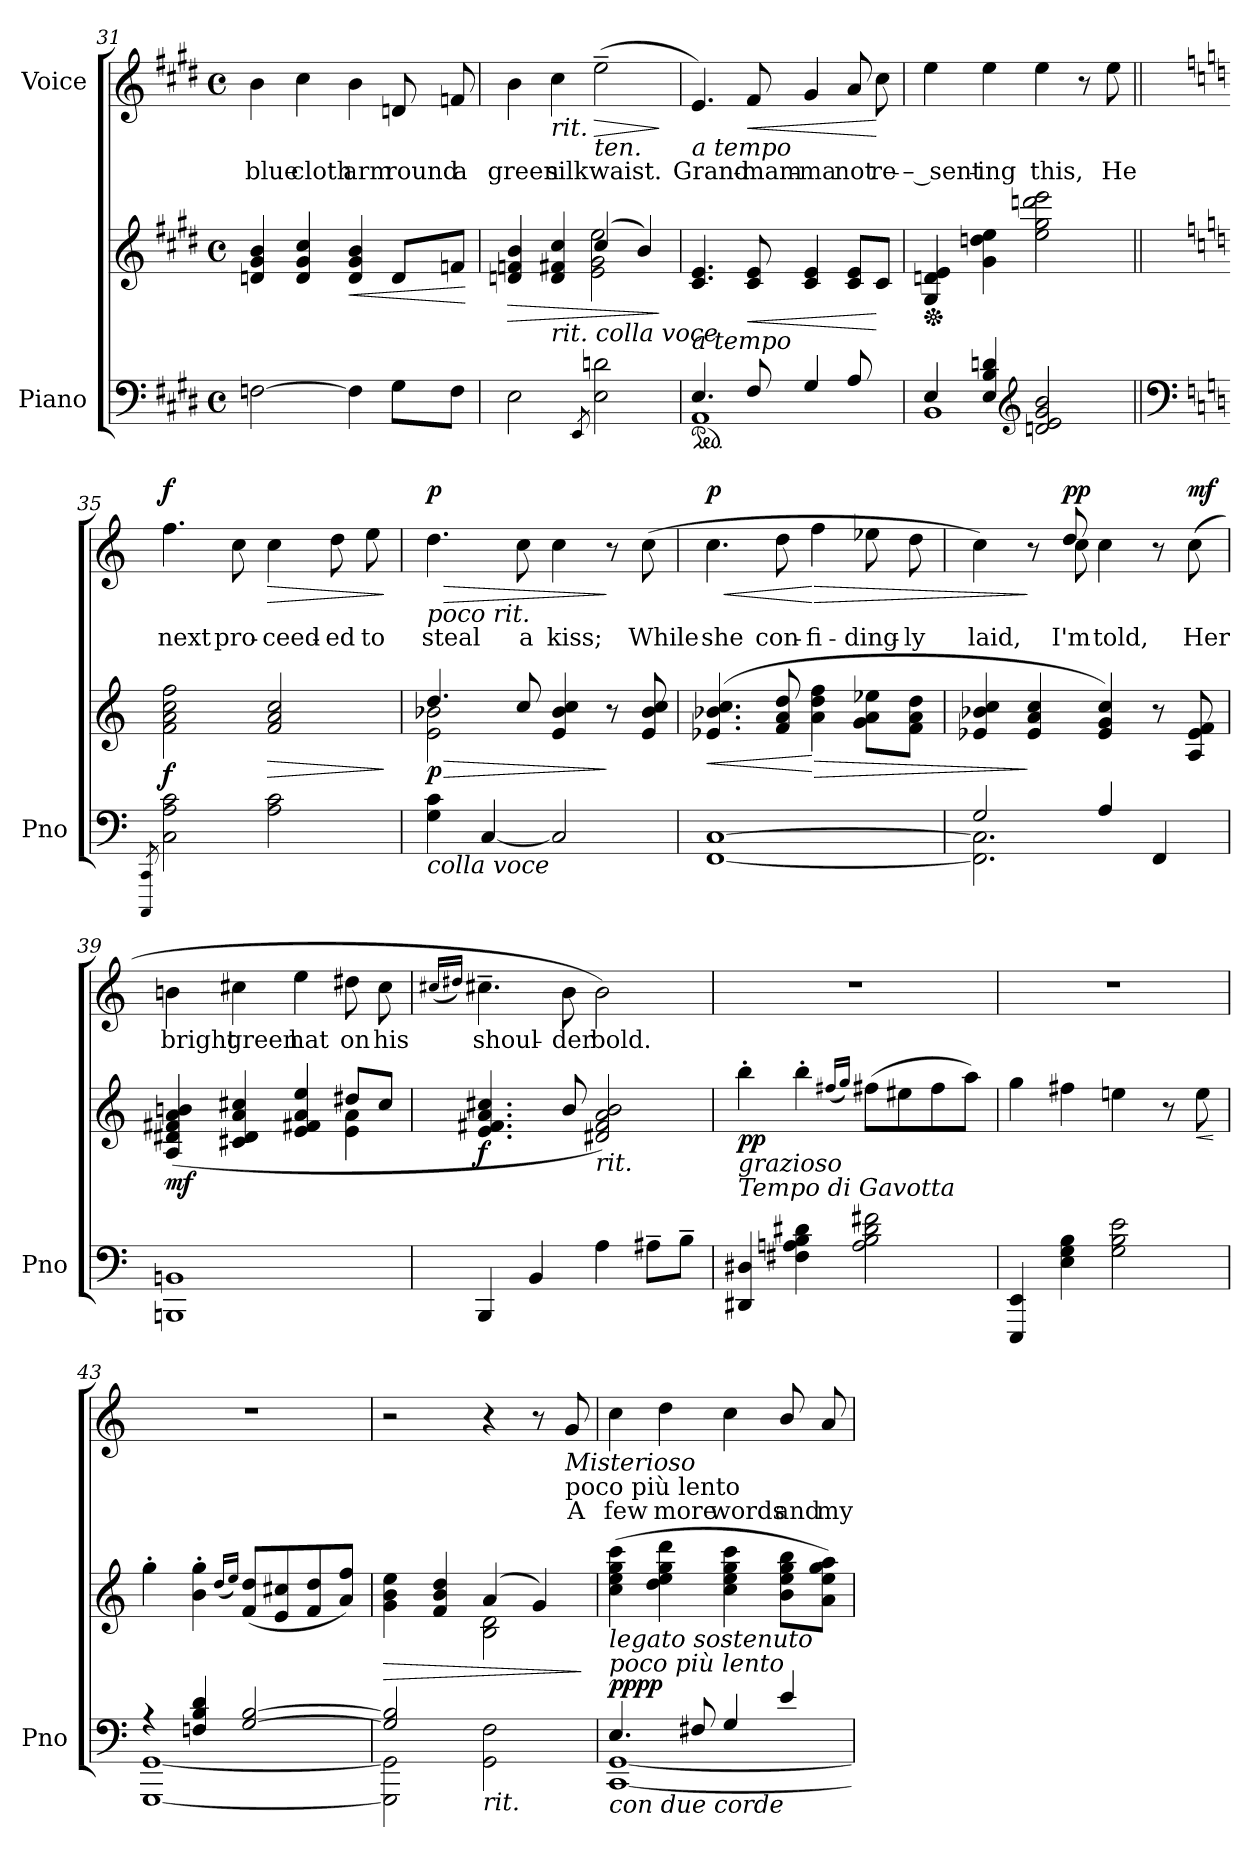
**kern	**kern	**dynam	**kern	**text	**dynam
*part2	*part2	*part2	*part1	*part1	*part1
*staff3	*staff2	*staff2/3	*staff1	*staff1	*staff1
*I"Piano	*	*	*I"Voice	*	*
*I'Pno	*	*	*	*	*
!!LO:LB:g=z
*clefF4	*clefG2	*	*clefG2	*	*
*k[f#c#g#d#]	*k[f#c#g#d#]	*	*k[f#c#g#d#]	*	*
*M4/4	*M4/4	*	*M4/4	*	*
*met(c)	*met(c)	*	*met(c)	*	*
=31	=31	=31	=31	=31	=31
!	!	!	!	!LO:LY:b	!
[2Fn\	4dn/ 4g#/ 4b/	.	4b\	blue	.
!	!	!	!	!LO:LY:b	!
.	4d/ 4g#/ 4cc#/	.	4cc#\	cloth	.
!	!	!LO:HP:b	!	!LO:LY:b	!
4F\]	4d/ 4g#/ 4b/	<	4b\	arm	.
!	!	!	!	!LO:LY:b	!
8G#\L	8d/L	.	8dn/	round	.
!	!	!	!	!LO:LY:b	!
8F\J	8fn/J	.	8fn/	a	.
.	.	[	.	.	.
=32	=32	=32	=32	=32	=32
!	!	!LO:HP:b	!	!LO:LY:b	!
*	*^	*	*	*	*
2E\	4dn/ 4fn/ 4b/	2ryy	>	4b\	green	.
!	!	!	!	!LO:TX:b:i:t=rit.	!	!
!	!LO:TX:b:i:t=rit. colla voce	!	!	!	!	!
!	!	!	!	!	!LO:LY:b	!
.	4d/ 4f#X/ 4cc#/	.	.	4cc#\	silk	.
8qEE/	.	.	.	.	.	.
!	!	!	!	!LO:TX:b:i:t=ten.	!	!
!	!	!	!	!	!LO:LY:b	!LO:HP:b
2E\ 2dn\	(4cc#/	2e\ 2g#\ 2ee\	.	(2ee~\	waist.	>
.	4b/)	.	.	.	.	.
*	*v	*v	*	*	*	*
.	.	]	.	.	]
=33	=33	=33	=33	=33	=33
*ped	*	*	*	*	*
*^	*^	*	*	*	*
!	!	!	!	!	!LO:TX:b:i:t=a tempo	!	!
!	!	!LO:TX:b:i:t=a tempo	!	!	!	!	!
!	!	!	!	!	!	!LO:LY:b	!
4.E/	1AA	4.c#/ 4.e/	2..ryy	.	4.e/)	Grand-	.
!	!	!	!	!LO:HP:b	!	!LO:LY:b	!LO:HP:b
8F#/	.	8c#/ 8e/	.	<	8f#/	-mam-	<
!	!	!	!	!	!	!LO:LY:b	!
4G#/	.	4c#/ 4e/	.	.	4g#/	-ma	.
!	!	!	!	!	!	!LO:LY:b	!
8A/L	.	8c#/ 8e/L	.	.	8a/	not	.
!	!	!	!	!	!	!LO:LY:b	!
8ryy	.	8c#/J	8c#\J	[	8cc#\	re-	[
*	*	*v	*v	*	*	*	*
!!LO:LB:g=z
=34	=34	=34	=34	=34	=34	=34
*	*	*Xped	*	*	*	*
*	*	*^	*	*	*	*
!	!	!	!	!	!	!LO:LY:b	!
*	*	*v	*v	*	*	*	*
4E/	1BB	4G#/ 4dn/ 4e/	.	4ee\	-– sent-	.
!	!	!	!	!	!LO:LY:b	!
4E/ 4B/ 4dn/	.	4g#\ 4ddn\ 4ee\	.	4ee\	-ing	.
*clefG2	*	*	*	*	*	*
!	!	!	!	!	!LO:LY:b	!
2dn/ 2e/ 2g#/ 2b/	.	2ee\ 2gg#\ 2dddn\ 2eee\	.	4ee\	this,	.
.	.	.	.	8r	.	.
!	!	!	!	!	!LO:LY:b	!
.	.	.	.	8ee\	He	.
*v	*v	*	*	*	*	*
=35||	=35||	=35||	=35||	=35||	=35||
*clefF4	*	*	*	*	*
*k[]	*k[]	*	*k[]	*	*
8qCCC/ 8qCC/	.	.	.	.	.
!	!	!LO:DY:b	!	!LO:LY:b	!LO:DY:a
2C\ 2A\ 2c\	2f\ 2a\ 2cc\ 2ff\	f	4.ff\	next	f
!	!	!	!	!LO:LY:b	!
.	.	.	8cc\	pro-	.
!	!	!LO:HP:b	!	!LO:LY:b	!LO:HP:b
2A\ 2c\	2f/ 2a/ 2cc/	>	4cc\	-ceed-	>
!	!	!	!	!LO:LY:b	!
.	.	.	8dd\	-ed	.
!	!	!	!	!LO:LY:b	!
.	.	.	8ee\	to	.
.	.	]	.	.	]
=36	=36	=36	=36	=36	=36
!	!	!	!LO:TX:b:i:t=poco rit.	!	!
!LO:TX:b:i:t=colla voce	!	!	!	!	!
!	!	!LO:HP:b	!	!LO:LY:b	!LO:HP:b
*	*^	*	*	*	*
!	!	!	!LO:DY:n=1:b	!	!	!LO:DY:n=1:a
4G\ 4c\	4.dd/	2e\ 2b-X\	> p	4.dd\	steal	> p
[4C/	.	.	.	.	.	.
!	!	!	!	!	!LO:LY:b	!
.	8cc/	.	.	8cc\	a	.
!	!	!	!	!	!LO:LY:b	!
2C/]	4e/ 4b-/ 4cc/	2ryy	.	4cc\	kiss;	.
.	8r	.	]	8r	.	]
!	!	!	!	!	!LO:LY:b	!
.	8e/ 8b-/ 8cc/	.	.	(8cc\	While	.
*	*v	*v	*	*	*	*
!!LO:PB:g=z
=37	=37	=37	=37	=37	=37
!	!	!LO:HP:b	!	!LO:LY:b	!LO:HP:b
!	!	!	!	!	!LO:DY:n=1:a
[<1FF [1C	(4.e-X/ 4.b-X/ 4.cc/	<	4.cc\	she	< p
!	!	!	!	!LO:LY:b	!
.	8f/ 8a/ 8dd/	.	8dd\	con-	.
!	!	!LO:HP:n=1:b	!	!LO:LY:b	!LO:HP:n=1:b
.	4a\ 4dd\ 4ff\	[ >	4ff\	-fi-	[ >
!	!	!	!	!LO:LY:b	!
.	8g\ 8a\ 8ee-X\L	.	8ee-X\	-ding-	.
!	!	!	!	!LO:LY:b	!
.	8f\ 8a\ 8dd\J	.	8dd\	-ly	.
=38	=38	=38	=38	=38	=38
*^	*	*	*	*	*
!	!	!	!	!	!LO:LY:b	!
*	*	*	*	*^	*	*
2G/	2.FF\] 2.C\]	4e-X/ 4b-X/ 4cc/	.	4cc\)	4.ryy	laid,	.
.	.	4e-/ 4a/ 4cc/	]	8r	.	.	]
!	!	!	!	!	!	!LO:LY:b	!LO:DY:a
.	.	.	.	8dd/	8cc\	I'm	pp
!	!	!	!	!	!	!LO:LY:b	!
4A/	.	4e-/ 4g/ 4cc/)	.	4cc\	2ryy	told,	.
4FF/	4ryy	8r	.	8r	.	.	.
!	!	!	!	!	!	!LO:LY:b	!LO:DY:a
.	.	8A/ 8e-/ 8f/	.	(8cc\	.	Her	mf
*v	*v	*	*	*v	*v	*	*
!!LO:LB:g=z
=39	=39	=39	=39	=39	=39
*	*^	*	*	*	*
!	!	!	!LO:DY:b	!	!LO:LY:b	!
1BBBn 1BBn	(4A/ 4d#X/ 4f#X/ 4a/ 4bn/	2.ryy	mf	4bn\	bright	.
!	!	!	!	!	!LO:LY:b	!
.	4c#X/ 4d#/ 4a/ 4cc#X/	.	.	4cc#X\	green	.
!	!	!	!	!	!LO:LY:b	!
.	4e/ 4f#X/ 4a/ 4ee/	.	.	4ee\	hat	.
!	!	!	!	!	!LO:LY:b	!
.	8dd#X/L	4e\ 4a\	.	8dd#X\	on	.
!	!	!	!	!	!LO:LY:b	!
.	8cc#/J	.	.	8cc#\	his	.
*	*v	*v	*	*	*	*
=40	=40	=40	=40	=40	=40
.	.	.	(16qcc#X/LL	.	.
.	.	.	16qdd#X/JJ)	.	.
!	!	!LO:DY:b	!	!LO:LY:b	!
4BBB/	4.e/ 4.f#X/ 4.a/ 4.cc#X/	f	4.cc#~\	shoul-	.
4BB/	.	.	.	.	.
!	!	!	!	!LO:LY:b	!
.	8b/	.	8b\	-der	.
!	!LO:TX:b:i:t=rit.	!	!	!	!
!	!	!	!	!LO:LY:b	!
4A\	2d#X/ 2f#/ 2a/ 2b/)	.	2b\)	bold.	.
8A#X~\L	.	.	.	.	.
8B~\J	.	.	.	.	.
!!LO:LB:g=z
=41	=41	=41	=41	=41	=41
!	!LO:TX:b:i:t=grazioso	!	!	!	!
!	!LO:TX:b:i:t=Tempo di Gavotta	!	!	!	!
!	!	!LO:DY:b	!	!	!
4DD#X/ 4D#X/	4bb'\	pp	1r	.	.
4F#X\ 4An\ 4B\ 4d#X\	4bb'\	.	.	.	.
.	(16qff#X/LL	.	.	.	.
.	16qgg/JJ)	.	.	.	.
2A\ 2B\ 2d#\ 2f#X\	(8ff#\L	.	.	.	.
.	8ee#X\	.	.	.	.
.	8ff#\	.	.	.	.
.	8aa\J)	.	.	.	.
=42	=42	=42	=42	=42	=42
4EEE/ 4EE/	4gg\	.	1r	.	.
4E\ 4G\ 4B\	4ff#X\	.	.	.	.
2G\ 2B\ 2e\	4een\	.	.	.	.
.	8r	.	.	.	.
!	!	!LO:HP:b	!	!	!
.	8ee\	<	.	.	.
.	.	[	.	.	.
=43	=43	=43	=43	=43	=43
*^	*	*	*	*	*
4r	[1GGG [1GG	4gg'\	.	1r	.	.
4Fni/ 4B/ 4d/	.	4b\' 4gg\'	.	.	.	.
.	.	(16qdd/LL	.	.	.	.
.	.	16qee/JJ)	.	.	.	.
[2G/ [2B/	.	(8f/ 8dd/L	.	.	.	.
.	.	8e/ 8cc#X/	.	.	.	.
.	.	8f/ 8dd/	.	.	.	.
.	.	8a/ 8ff/J)	.	.	.	.
!!LO:LB:g=z
=44	=44	=44	=44	=44	=44	=44
!	!	!	!LO:HP:b	!	!	!
*	*	*^	*	*	*	*
2G/] 2B/]	2GGG\] 2GG\]	4g\ 4b\ 4ee\	2ryy	>	2r	.	.
.	.	4f/ 4b/ 4dd/	.	.	.	.	.
!LO:TX:b:i:t=rit.	!	!	!	!	!	!	!
2GG\ 2F\	2ryy	(4a/	2B\ 2d\	.	4r	.	.
.	.	4g/)	.	.	8r	.	.
!	!	!	!	!	!LO:TX:b:i:t=Misterioso	!	!
!	!	!	!	!	!LO:TX:b:t=poco più lento	!	!
!	!	!	!	!	!	!LO:LY:b	!
.	.	.	.	.	8g/	A	.
*v	*v	*	*	*	*	*	*
*	*v	*v	*	*	*	*
.	.	]	.	.	.
=45	=45	=45	=45	=45	=45
*^	*	*	*	*	*
!	!	!LO:TX:b:i:t=legato sostenuto	!	!	!	!
!	!	!LO:TX:b:i:t=poco più lento	!	!	!	!
!LO:TX:b:i:t=con due corde	!	!	!	!	!	!
!	!	!	!LO:DY:a=2	!	!LO:LY:b	!
!	!	!	!LO:DY:n=1:b	!	!	!
!	!	!	!LO:DY:n=2:a	!	!	!
4.E/	[1CC [1GG	(4cc\ 4ee\ 4gg\ 4ccc\	p p pp	4cc\	few	.
!	!	!	!	!	!LO:LY:b	!
.	.	4dd\ 4ee\ 4gg\ 4ddd\	.	4dd\	more	.
8F#X/	.	.	.	.	.	.
!	!	!	!	!	!LO:LY:b	!
4G/	.	4cc\ 4ee\ 4gg\ 4ccc\	.	4cc\	words	.
!	!	!	!	!	!LO:LY:b	!
4e/	.	8b\ 8ee\ 8gg\ 8bb\L	.	8b/	and	.
!	!	!	!	!	!LO:LY:b	!
.	.	8a\ 8ee\ 8gg\ 8aa\J)	.	8a/	my	.
*v	*v	*	*	*	*	*
=	=	=	=	=	=
*-	*-	*-	*-	*-	*-
